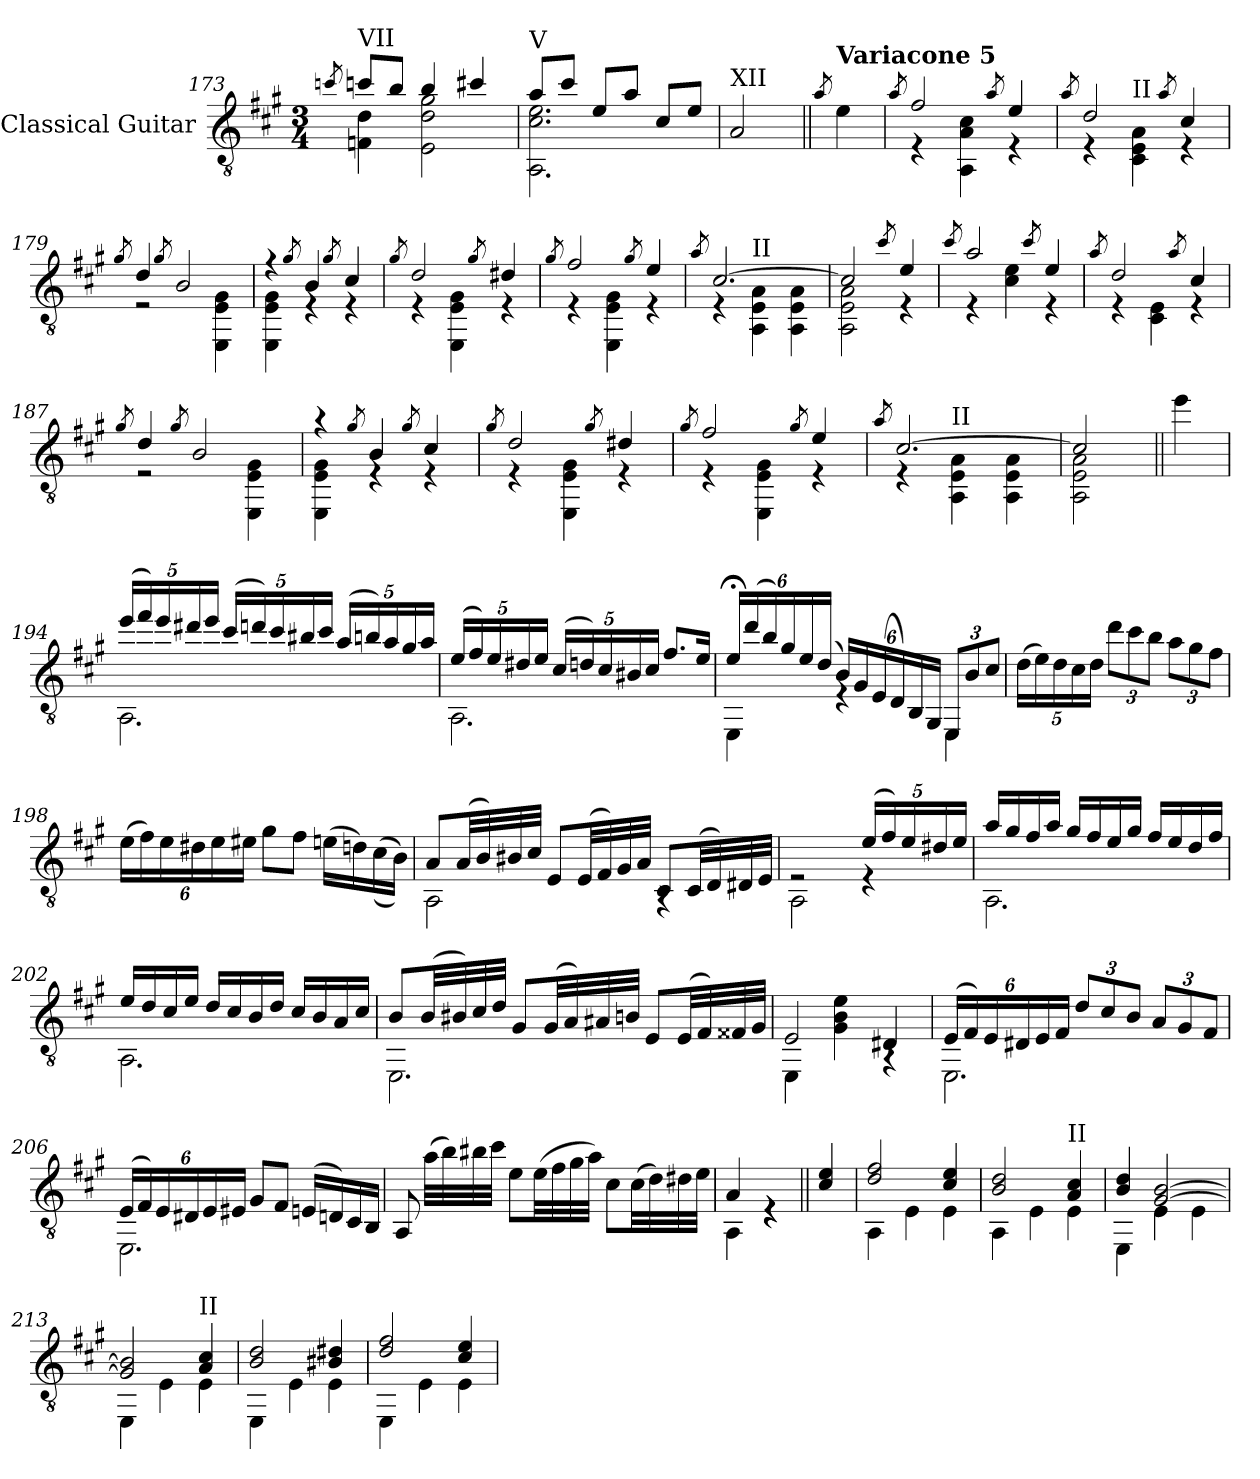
**kern
*part1
*staff1
*I"Classical Guitar
*I'Guit.
*clefGv2
*k[f#c#g#]
*M3/4
=173
8qccn/
*^
!LO:TX:a:t=VII	!
8cc/L	4Fn\ 4d\
8b/J	.
4b/	2E\ 2d\ 2g#\
4cc#X/	.
=174	=174
!LO:TX:a:t=V	!
8a/L	2.AA\ 2.c#\ 2.e\
8cc#/J	.
8e/L	.
8a/J	.
8c#/L	.
8e/J	.
*v	*v
=175
!LO:TX:a:t=XII
2A/
=176||
8qa/
!LO:TX:a:B:t=Variacone 5
4e\
=177
8qa/
*^
2f#/	4rE
.	4AA\ 4A\ 4c#\
8qa/	.
4e/	4rE
!!LO:LB:g=z	!!
=178	=178
8qa/	.
2d/	4rE
!	!LO:TX:a:t=II
.	4C#\ 4E\ 4A\
8qa/	.
4c#/	4rE
=179	=179
8qg#/	.
4d/	2rE
8qg#/	.
2B/	.
.	4EE\ 4E\ 4G#\
=180	=180
4r	4EE\ 4E\ 4G#\
8qg#/	.
4B/	4rE
8qg#/	.
4c#/	4rE
=181	=181
8qg#/	.
2d/	4rE
.	4EE\ 4E\ 4G#\
8qg#/	.
4d#X/	4rE
=182	=182
8qg#/	.
2f#/	4rE
.	4EE\ 4E\ 4G#\
8qg#/	.
4e/	4rE
!!LO:LB:g=z	!!
=183	=183
8qa/	.
[2.c#/	4rE
!	!LO:TX:a:t=II
.	4AA\ 4E\ 4A\
.	4AA\ 4E\ 4A\
=184	=184
2c#/]	2AA\ 2E\ 2A\
8qcc#/	.
4e/	4rE
=185	=185
8qcc#/	.
2a/	4rE
.	4c#\ 4e\
8qcc#/	.
4e/	4rE
=186	=186
8qa/	.
2d/	4rE
.	4C#\ 4E\
8qa/	.
4c#/	4rE
=187	=187
8qg#/	.
4d/	2rE
8qg#/	.
2B/	.
.	4EE\ 4E\ 4G#\
!!LO:LB:g=z	!!
=188	=188
4r	4EE\ 4E\ 4G#\
8qg#/	.
4B/	4rE
8qg#/	.
4c#/	4rE
=189	=189
8qg#/	.
2d/	4rE
.	4EE\ 4E\ 4G#\
8qg#/	.
4d#X/	4rE
=190	=190
8qg#/	.
2f#/	4rE
.	4EE\ 4E\ 4G#\
8qg#/	.
4e/	4rE
=191	=191
8qa/	.
[2.c#/	4rE
!	!LO:TX:a:t=II
.	4AA\ 4E\ 4A\
.	4AA\ 4E\ 4A\
=192	=192
2c#/]	2AA\ 2E\ 2A\
*v	*v
!!LO:LB:g=z
=193||
4ee\
=194
*Xbrackettup
*MM130
*^
(20ee/LL	2.AA\
20ff#/)	.
20ee/	.
20dd#X/	.
20ee/JJ	.
(20cc#/LL	.
20ddn/)	.
20cc#/	.
20b#X/	.
20cc#/JJ	.
(20a/LL	.
20bn/)	.
20a/	.
20g#/	.
20a/JJ	.
=195	=195
(20e/LL	2.AA\
20f#/)	.
20e/	.
20d#X/	.
20e/JJ	.
(20c#/LL	.
20dn/)	.
20c#/	.
20B#X/	.
20c#/JJ	.
8.f#/L	.
16e/Jk	.
!!LO:LB:g=z	!!
=196	=196
24e;</LL	4EE\
(24dd/	.
24b/)	.
24g#/	.
24e/	.
(24d/JJ	.
24B/LL)	4rE
24G#/	.
(24E/	.
24D/)	.
24BB/	.
24GG#/JJ	.
12EE/L	4EE\
12B/	.
12c#/J	.
*v	*v
=197
(20d\LL
20e\)
20d\
20c#\
20d\JJ
12dd\L
12cc#\
12b\J
12a\L
12g#\
12f#\J
=198
(24e\LL
24f#\)
24e\
24d#X\
24e\
24e#X\JJ
8g#\L
8f#\J
(16en\LL
16dn\)
((16c#\
16B\JJ))
!!LO:PB:g=z
=199
*^
8A/L	2AA\
(32A/LL	.
32B/)	.
32B#X/	.
32c#/JJJ	.
8E/L	.
(32E/LL	.
32F#/)	.
32G#/	.
32A/JJJ	.
8C#/L	4rAA
(32C#/LL	.
32D/)	.
32D#X/	.
32E/JJJ	.
=200	=200
2rE	2AA\
(20e/LL	4rE
20f#/)	.
20e/	.
20d#X/	.
20e/JJ	.
=201	=201
16a/LL	2.AA\
16g#/	.
16f#/	.
16a/JJ	.
16g#/LL	.
16f#/	.
16e/	.
16g#/JJ	.
16f#/LL	.
16e/	.
16d/	.
16f#/JJ	.
!!LO:LB:g=z	!!
=202	=202
16e/LL	2.AA\
16d/	.
16c#/	.
16e/JJ	.
16d/LL	.
16c#/	.
16B/	.
16d/JJ	.
16c#/LL	.
16B/	.
16A/	.
16c#/JJ	.
=203	=203
8B/L	2.EE\
(32B/LL	.
32B#X/)	.
32c#/	.
32d/JJJ	.
8G#/L	.
(32G#/LL	.
32A/)	.
32A#X/	.
32Bn/JJJ	.
8E/L	.
(32E/LL	.
32F#/)	.
32F##X/	.
32G#/JJJ	.
!!LO:LB:g=z	!!
=204	=204
2E/	4EE\
.	4G#\ 4B\ 4e\
4D#X/	4rAA
=205	=205
(24E/LL	2.EE\
24F#/)	.
24E/	.
24D#X/	.
24E/	.
24F#/JJ	.
12d/L	.
12c#/	.
12B/J	.
12A/L	.
12G#/	.
12F#/J	.
=206	=206
(24E/LL	2.EE\
24F#/)	.
24E/	.
24D#X/	.
24E/	.
24E#X/JJ	.
8G#/L	.
8F#/J	.
(16En/LL	.
16Dn/)	.
16C#/	.
16BB/JJ	.
*v	*v
!!LO:LB:g=z
=207
8AA/
(32a\LLL
32b\)
32b#X\
32cc#\JJJ
8e\L
(32e\LL
32f#\
32g#\
32a\JJJ)
8c#\L
(32c#\LL
32d\)
32d#X\
32e\JJJ
=208
*^
4A/	4AA\
4rE	4rE
=209||	=209||
!LO:TX:a:B:t=Variacone 6	!
!LO:TX:a:i:t=arm. 8°	!
*v	*v
4c#/ 4e/
=210
*^
2d/ 2f#/	4AA\
.	4E\
4c#/ 4e/	4E\
=211	=211
2B/ 2d/	4AA\
.	4E\
!LO:TX:a:t=II	!
4A/ 4c#/	4E\
=212	=212
4B/ 4d/	4EE\
[2G#/ [2B/	4E\
.	4E\
!!LO:LB:g=z	!!
=213	=213
2G#/] 2B/]	4EE\
.	4E\
!LO:TX:a:t=II	!
4A/ 4c#/	4E\
=214	=214
2B/ 2d/	4EE\
.	4E\
4B#X/ 4d#X/	4E\
=215	=215
2d/ 2f#/	4EE\
.	4E\
4c#/ 4e/	4E\
*v	*v
=
*-
